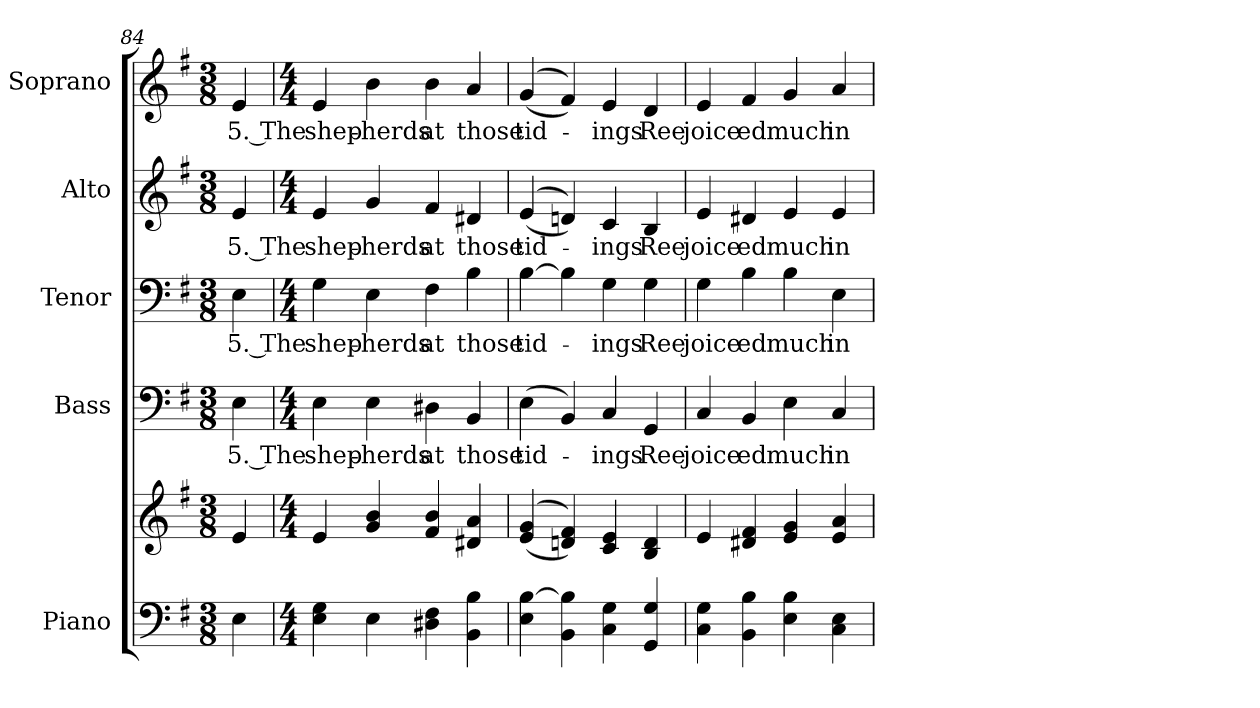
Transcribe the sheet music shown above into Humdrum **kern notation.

**kern	**kern	**kern	**text	**kern	**text	**kern	**text	**kern	**text
*part5	*part5	*part4	*part4	*part3	*part3	*part2	*part2	*part1	*part1
*staff6	*staff5	*staff4	*staff4	*staff3	*staff3	*staff2	*staff2	*staff1	*staff1
*I"Piano	*	*I"Bass	*	*I"Tenor	*	*I"Alto	*	*I"Soprano	*
*I'Pno.	*	*I'B.	*	*I'T.	*	*I'A.	*	*I'S.	*
*clefF4	*clefG2	*clefF4	*	*clefF4	*	*clefG2	*	*clefG2	*
*k[f#]	*k[f#]	*k[f#]	*	*k[f#]	*	*k[f#]	*	*k[f#]	*
*G:	*G:	*G:	*	*G:	*	*G:	*	*G:	*
*M3/8	*M3/8	*M3/8	*	*M3/8	*	*M3/8	*	*M3/8	*
=84	=84	=84	=84	=84	=84	=84	=84	=84	=84
!	!	!	!LO:LY:b:color=#000000	!	!	!	!	!	!
!	!	!	!	!	!LO:LY:b:color=#000000	!	!	!	!
!	!	!	!	!	!	!	!LO:LY:b:color=#000000	!	!
!	!	!	!	!	!	!	!	!	!LO:LY:b:color=#000000
4Ei\	4ei/	4Ei\	5. The	4Ei\	5. The	4ei/	5. The	4ei/	5. The
=85	=85	=85	=85	=85	=85	=85	=85	=85	=85
*M4/4	*M4/4	*M4/4	*	*M4/4	*	*M4/4	*	*M4/4	*
!	!	!	!LO:LY:b:color=#000000	!	!	!	!	!	!
!	!	!	!	!	!LO:LY:b:color=#000000	!	!	!	!
!	!	!	!	!	!	!	!LO:LY:b:color=#000000	!	!
!	!	!	!	!	!	!	!	!	!LO:LY:b:color=#000000
4Ei\ 4Gi	4ei/	4Ei\	shep-	4Gi\	shep-	4ei/	shep-	4ei/	shep-
!	!	!	!LO:LY:b:color=#000000	!	!	!	!	!	!
!	!	!	!	!	!LO:LY:b:color=#000000	!	!	!	!
!	!	!	!	!	!	!	!LO:LY:b:color=#000000	!	!
!	!	!	!	!	!	!	!	!	!LO:LY:b:color=#000000
4Ei\	4gi/ 4bi	4Ei\	-herds	4Ei\	-herds	4gi/	-herds	4bi\	-herds
!	!	!	!LO:LY:b:color=#000000	!	!	!	!	!	!
!	!	!	!	!	!LO:LY:b:color=#000000	!	!	!	!
!	!	!	!	!	!	!	!LO:LY:b:color=#000000	!	!
!	!	!	!	!	!	!	!	!	!LO:LY:b:color=#000000
4D#Xi\ 4F#i	4f#i/ 4bi	4D#Xi\	at	4F#i\	at	4f#i/	at	4bi\	at
!	!	!	!LO:LY:b:color=#000000	!	!	!	!	!	!
!	!	!	!	!	!LO:LY:b:color=#000000	!	!	!	!
!	!	!	!	!	!	!	!LO:LY:b:color=#000000	!	!
!	!	!	!	!	!	!	!	!	!LO:LY:b:color=#000000
4BBi\ 4Bi	4d#Xi/ 4ai	4BBi/	those	4Bi\	those	4d#Xi/	those	4ai/	those
!!LO:PB:g=z
=86	=86	=86	=86	=86	=86	=86	=86	=86	=86
!	!	!	!LO:LY:b:color=#000000	!	!	!	!	!	!
!	!	!	!	!	!LO:LY:b:color=#000000	!	!	!	!
!	!	!	!	!	!	!	!LO:LY:b:color=#000000	!	!
!	!	!	!	!	!	!	!	!	!LO:LY:b:color=#000000
4Ei\ [>4Bi	((4ei/ 4gi	(4Ei\	tid-	[>4Bi\	tid-	((4ei/	tid-	((4gi/	tid-
4BBi\ 4Bi]	4dni/ 4f#i))	4BBi/)	.	4Bi\]	.	4dni/))	.	4f#i/))	.
!	!	!	!LO:LY:b:color=#000000	!	!	!	!	!	!
!	!	!	!	!	!LO:LY:b:color=#000000	!	!	!	!
!	!	!	!	!	!	!	!LO:LY:b:color=#000000	!	!
!	!	!	!	!	!	!	!	!	!LO:LY:b:color=#000000
4Ci\ 4Gi	4ci/ 4ei	4Ci/	-ings	4Gi\	-ings	4ci/	-ings	4ei/	-ings
!	!	!	!LO:LY:b:color=#000000	!	!	!	!	!	!
!	!	!	!	!	!LO:LY:b:color=#000000	!	!	!	!
!	!	!	!	!	!	!	!LO:LY:b:color=#000000	!	!
!	!	!	!	!	!	!	!	!	!LO:LY:b:color=#000000
4GGi/ 4Gi	4Bi/ 4di	4GGi/	Ree	4Gi\	Ree	4Bi/	Ree	4di/	Ree
=87	=87	=87	=87	=87	=87	=87	=87	=87	=87
!	!	!	!LO:LY:b:color=#000000	!	!	!	!	!	!
!	!	!	!	!	!LO:LY:b:color=#000000	!	!	!	!
!	!	!	!	!	!	!	!LO:LY:b:color=#000000	!	!
!	!	!	!	!	!	!	!	!	!LO:LY:b:color=#000000
4Ci\ 4Gi	4ei/	4Ci/	joice	4Gi\	joice	4ei/	joice	4ei/	joice
!	!	!	!LO:LY:b:color=#000000	!	!	!	!	!	!
!	!	!	!	!	!LO:LY:b:color=#000000	!	!	!	!
!	!	!	!	!	!	!	!LO:LY:b:color=#000000	!	!
!	!	!	!	!	!	!	!	!	!LO:LY:b:color=#000000
4BBi\ 4Bi	4d#Xi/ 4f#i	4BBi/	ed	4Bi\	ed	4d#Xi/	ed	4f#i/	ed
!	!	!	!LO:LY:b:color=#000000	!	!	!	!	!	!
!	!	!	!	!	!LO:LY:b:color=#000000	!	!	!	!
!	!	!	!	!	!	!	!LO:LY:b:color=#000000	!	!
!	!	!	!	!	!	!	!	!	!LO:LY:b:color=#000000
4Ei\ 4Bi	4ei/ 4gi	4Ei\	much	4Bi\	much	4ei/	much	4gi/	much
!	!	!	!LO:LY:b:color=#000000	!	!	!	!	!	!
!	!	!	!	!	!LO:LY:b:color=#000000	!	!	!	!
!	!	!	!	!	!	!	!LO:LY:b:color=#000000	!	!
!	!	!	!	!	!	!	!	!	!LO:LY:b:color=#000000
4Ci\ 4Ei	4ei/ 4ai	4Ci/	in	4Ei\	in	4ei/	in	4ai/	in
=	=	=	=	=	=	=	=	=	=
*-	*-	*-	*-	*-	*-	*-	*-	*-	*-
